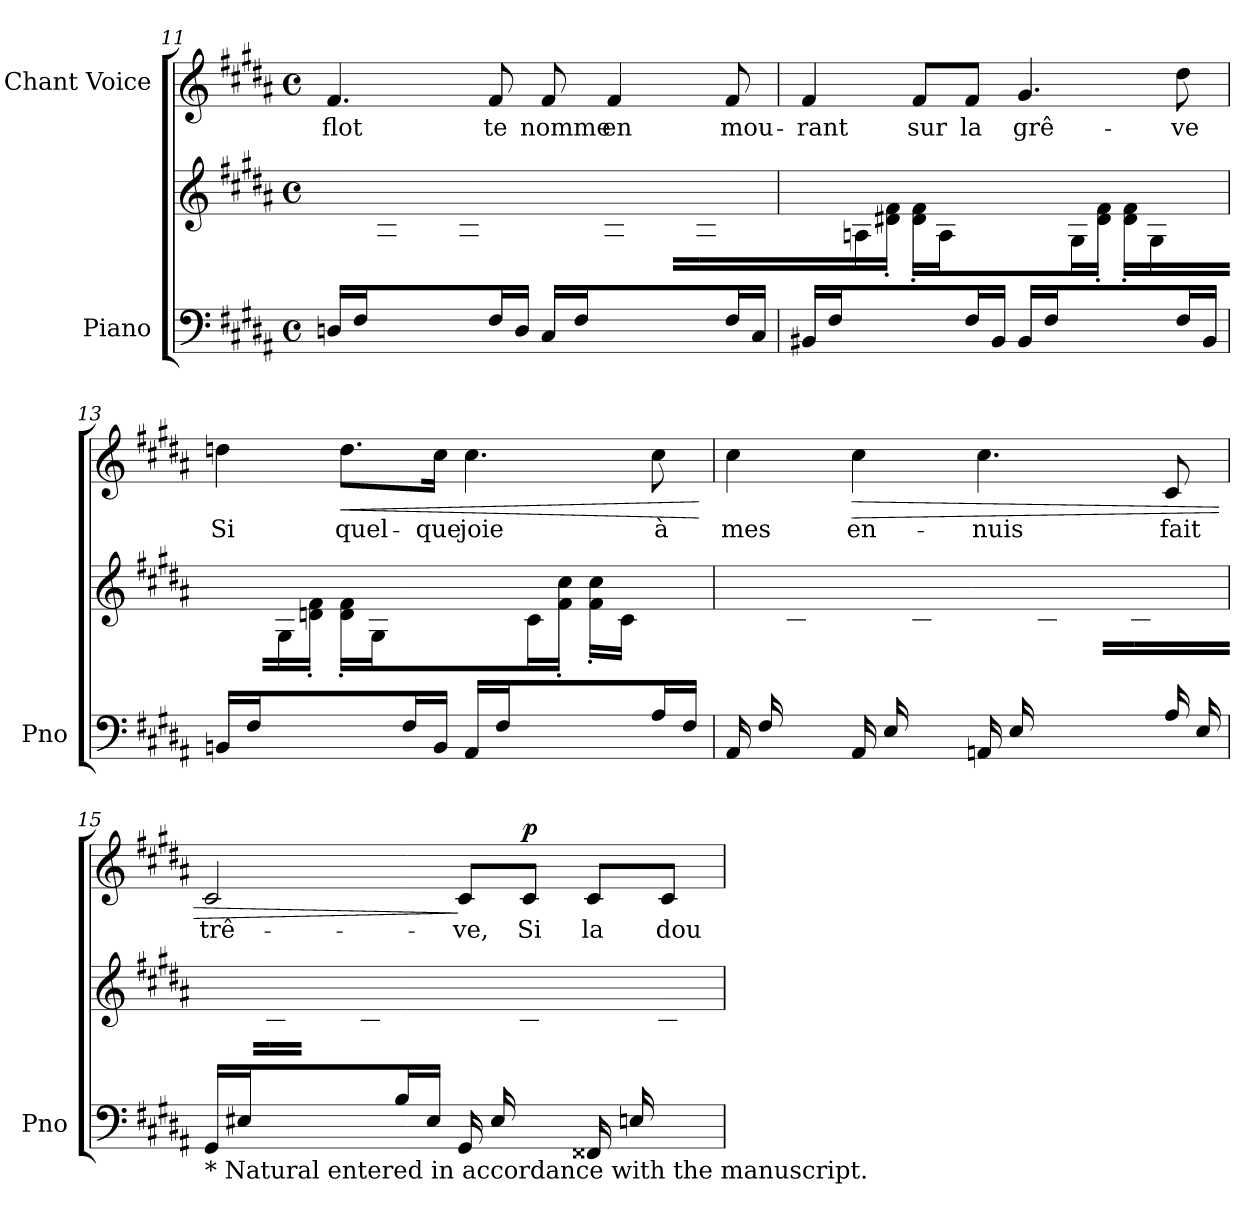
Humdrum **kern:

**kern	**kern	**kern	**text	**dynam
*part2	*part2	*part1	*part1	*part1
*staff3	*staff2	*staff1	*staff1	*staff1
*I"Piano	*	*I"Chant Voice	*	*
*I'Pno	*	*	*	*
!!LO:LB:g=z
*clefF4	*clefG2	*clefG2	*	*
*k[f#c#g#d#a#]	*k[f#c#g#d#a#]	*k[f#c#g#d#a#]	*	*
*M4/4	*M4/4	*M4/4	*	*
*met(c)	*met(c)	*met(c)	*	*
=11	=11	=11	=11	=11
*	*^	*	*	*
!	!	!	!	!LO:LY:b	!
(<16Dn/LL	1ryy	8ryy	4.f#/	flot	.
16F#/	.	.	.	.	.
4ryy	.	16An\)	.	.	.
.	.	16dn'\JJ	.	.	.
.	.	16d'\LL	.	.	.
.	.	16A\	.	.	.
!	!	!	!	!LO:LY:b	!
16F#/	.	4ryy	8f#/	te	.
16D/JJ	.	.	.	.	.
!	!	!	!	!LO:LY:b	!
(<16C#/LL	.	.	8f#/	nomme	.
16F#/	.	.	.	.	.
!	!	!	!	!LO:LY:b	!
4ryy	.	16A#X\)	4f#/	en	.
.	.	16e\' 16f#\'JJ	.	.	.
.	.	16e\' 16f#\'LL	.	.	.
.	.	16A#\	.	.	.
!	!	!	!	!LO:LY:b	!
16F#/	.	8ryy	8f#/	mou-	.
16C#/JJ	.	.	.	.	.
!!LO:LB:g=z
=12	=12	=12	=12	=12	=12
!	!	!	!	!LO:LY:b	!
(<16BB#X/LL	1ryy	8ryy	4f#/	-rant	.
16F#/	.	.	.	.	.
4ryy	.	16An\)	.	.	.
.	.	16d#X\' 16f#\'JJ	.	.	.
!	!	!	!	!LO:LY:b	!
.	.	16d#\' 16f#\'LL	8f#/L	sur	.
.	.	16A\	.	.	.
!	!	!	!	!LO:LY:b	!
16F#/	.	4ryy	8f#/J	la	.
16BB#/JJ	.	.	.	.	.
!	!	!	!	!LO:LY:b	!
(<16BB#/LL	.	.	4.g#/	grê-	.
16F#/	.	.	.	.	.
4ryy	.	16G#\)	.	.	.
.	.	16d#\' 16f#\'JJ	.	.	.
.	.	16d#\' 16f#\'LL	.	.	.
.	.	16G#\	.	.	.
!	!	!	!	!LO:LY:b	!
16F#/	.	8ryy	8dd#\	-ve	.
16BB#/JJ	.	.	.	.	.
!!LO:PB:g=z
=13	=13	=13	=13	=13	=13
!	!	!	!	!LO:LY:b	!
(<16BBn/LL	1ryy	8ryy	4ddn\	Si	.
16F#/	.	.	.	.	.
4ryy	.	16G#\)	.	.	.
.	.	16dn\' 16f#\'JJ	.	.	.
!	!	!	!	!LO:LY:b	!LO:HP:b
.	.	16d\' 16f#\'LL	8.dd\L	quel-	<
.	.	16G#\	.	.	.
16F#/	.	4ryy	.	.	.
!	!	!	!	!LO:LY:b	!
16BB/JJ	.	.	16cc#\Jk	-que	.
!	!	!	!	!LO:LY:b	!
(<16AA#/LL	.	.	4.cc#\	joie	.
16F#/	.	.	.	.	.
4ryy	.	16c#\)	.	.	.
.	.	16f#\' 16cc#\'JJ	.	.	.
.	.	16f#\' 16cc#\'LL	.	.	.
.	.	16c#\	.	.	.
!	!	!	!	!LO:LY:b	!
16A#/	.	8ryy	8cc#\	à	.
16F#/JJ	.	.	.	.	.
*	*v	*v	*	*	*
.	.	.	.	[
!!LO:LB:g=z
=14	=14	=14	=14	=14
*	*^	*	*	*
!	!	!	!	!LO:LY:b	!
(<16AA#/LL	1ryy	8ryy	4cc#\	mes	.
16F#/	.	.	.	.	.
8ryy	.	16c#\)	.	.	.
.	.	16f#\' 16cc#\'JJ	.	.	.
!	!	!	!	!LO:LY:b	!LO:HP:b
(<16AA#/LL	.	8ryy	4cc#\	en-	>
16E/	.	.	.	.	.
8ryy	.	16c#\)	.	.	.
.	.	16gn\ 16cc#\JJ	.	.	.
!	!	!	!	!LO:LY:b	!
(<16AAn/LL	.	8ryy	4.cc#\	-nuis	.
16E/	.	.	.	.	.
4ryy	.	16c#\)	.	.	.
.	.	16an\' 16cc#\'JJ	.	.	.
.	.	16a\' 16cc#\'LL	.	.	.
.	.	16c#\	.	.	.
!	!	!	!	!LO:LY:b	!
16A#/	.	8ryy	8c#/	fait	.
16E/JJ	.	.	.	.	.
!!LO:LB:g=z
=15	=15	=15	=15	=15	=15
!LO:TX:b:t=* Natural entered in accordance with the manuscript.	!	!	!	!	!
!	!	!	!	!LO:LY:b	!
(<16GG#/LL	1ryy	8ryy	2c#/	trê-	.
16E#X/	.	.	.	.	.
4ryy	.	16c#\)	.	.	.
.	.	16g#\' 16cc#\'JJ	.	.	.
.	.	16g#\' 16cc#\'LL	.	.	.
.	.	16c#\	.	.	.
16B/	.	4ryy	.	.	.
16E#/JJ	.	.	.	.	.
!	!	!	!	!LO:LY:b	!
(<16GG#/LL	.	.	8c#/L	-ve,	]
16E#/	.	.	.	.	.
!	!	!	!	!LO:LY:b	!LO:DY:a
8ryy	.	16c#\)	8c#/J	Si	p
.	.	16e#X\' 16cc#\'JJ	.	.	.
!	!	!	!	!LO:LY:b	!
(<16FF##X/LL	.	8ryy	8c#/L	la	.
16En/	.	.	.	.	.
!	!	!	!	!LO:LY:b	!
8ryy	.	16c#\)	8c#/J	dou-	.
.	.	16en\' 16cc#\'JJ	.	.	.
*	*v	*v	*	*	*
=	=	=	=	=
*-	*-	*-	*-	*-
